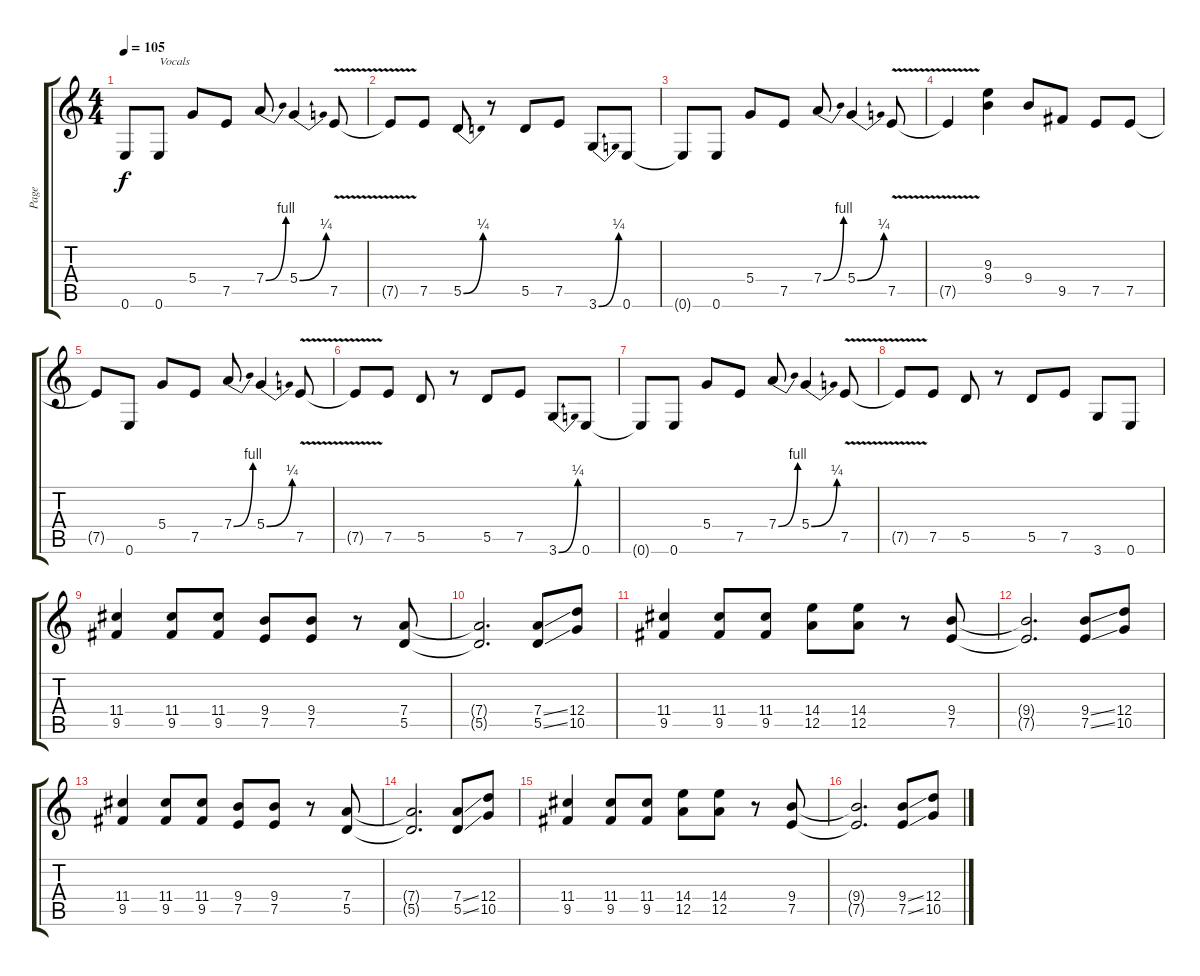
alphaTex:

\track ("Page" "Page") {instrument distortionguitar}
\staff {score tabs}
\tuning (E4 B3 G3 D3 A2 E2) {hide}
\ts (4 4)
\tempo 105
\clef g2
\ks c
0.6{t}.8{dy f} 0.6.8{txt "Vocals"} 5.4.8 7.5.8 7.4{be (bend 0 0 60 4)}.8 5.4{be (bend 0 0 60 1)}.4 7.5{v}.8 |
7.5{t}.8 7.5.8 5.5{be (bend 0 0 60 1)}.8 r.8 5.5.8 7.5.8 3.6{be (bend 0 0 60 1)}.8 0.6.8 |
0.6{t}.8 0.6.8 5.4.8 7.5.8 7.4{be (bend 0 0 60 4)}.8 5.4{be (bend 0 0 60 1)}.4 7.5{v}.8 |
7.5{t}.4 (9.3 9.4).4 9.4.8 9.5.8 7.5.8 7.5.8 |
7.5{t}.8 0.6.8 5.4.8 7.5.8 7.4{be (bend 0 0 60 4)}.8 5.4{be (bend 0 0 60 1)}.4 7.5{v}.8 |
7.5{t}.8 7.5.8 5.5.8 r.8 5.5.8 7.5.8 3.6{be (bend 0 0 60 1)}.8 0.6.8 |
0.6{t}.8 0.6.8 5.4.8 7.5.8 7.4{be (bend 0 0 60 4)}.8 5.4{be (bend 0 0 60 1)}.4 7.5{v}.8 |
7.5{t}.8 7.5.8 5.5.8 r.8 5.5.8 7.5.8 3.6.8 0.6.8 |
(11.4 9.5).4 (11.4 9.5).8 (11.4 9.5).8 (9.4 7.5).8 (9.4 7.5).8 r.8 (7.4 5.5).8 |
(7.4{t} 5.5{t}).2{d} (7.4{ss} 5.5{ss}).8 (12.4 10.5).8 |
(11.4 9.5).4 (11.4 9.5).8 (11.4 9.5).8 (14.4 12.5).8 (14.4 12.5).8 r.8 (9.4 7.5).8 |
(9.4{t} 7.5{t}).2{d} (9.4{ss} 7.5{ss}).8 (12.4 10.5).8 |
(11.4 9.5).4 (11.4 9.5).8 (11.4 9.5).8 (9.4 7.5).8 (9.4 7.5).8 r.8 (7.4 5.5).8 |
(7.4{t} 5.5{t}).2{d} (7.4{ss} 5.5{ss}).8 (12.4 10.5).8 |
(11.4 9.5).4 (11.4 9.5).8 (11.4 9.5).8 (14.4 12.5).8 (14.4 12.5).8 r.8 (9.4 7.5).8 |
(9.4{t} 7.5{t}).2{d} (9.4{ss} 7.5{ss}).8 (12.4 10.5).8
